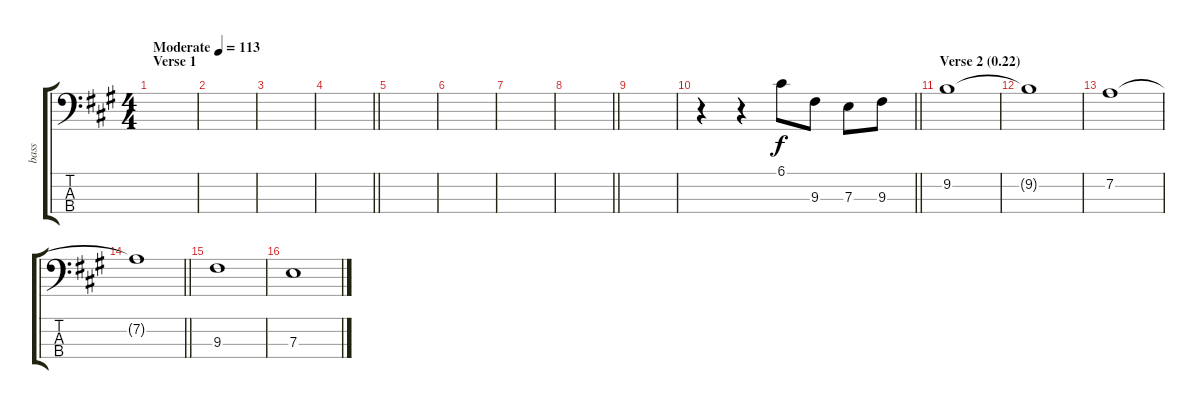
\track ("bass" "bass") {instrument electricbassfinger}
\staff {score tabs}
\tuning (G2 D2 A1 E1) {hide}
\ts (4 4)
\section ("" "Verse 1")
\tempo (113 "Moderate")
\clef f4
\ks a
|
|
|
\barLineRight lightlight
|
|
|
|
\barLineRight lightlight
|
|
\barLineRight lightlight
r.4 r.4 6.1.8 9.3.8 7.3.8 9.3.8 |
\section ("" "Verse 2 (0.22)")
9.2.1 |
9.2{t}.1 |
7.2.1 |
\barLineRight lightlight
7.2{t}.1 |
9.3.1 |
7.3.1
